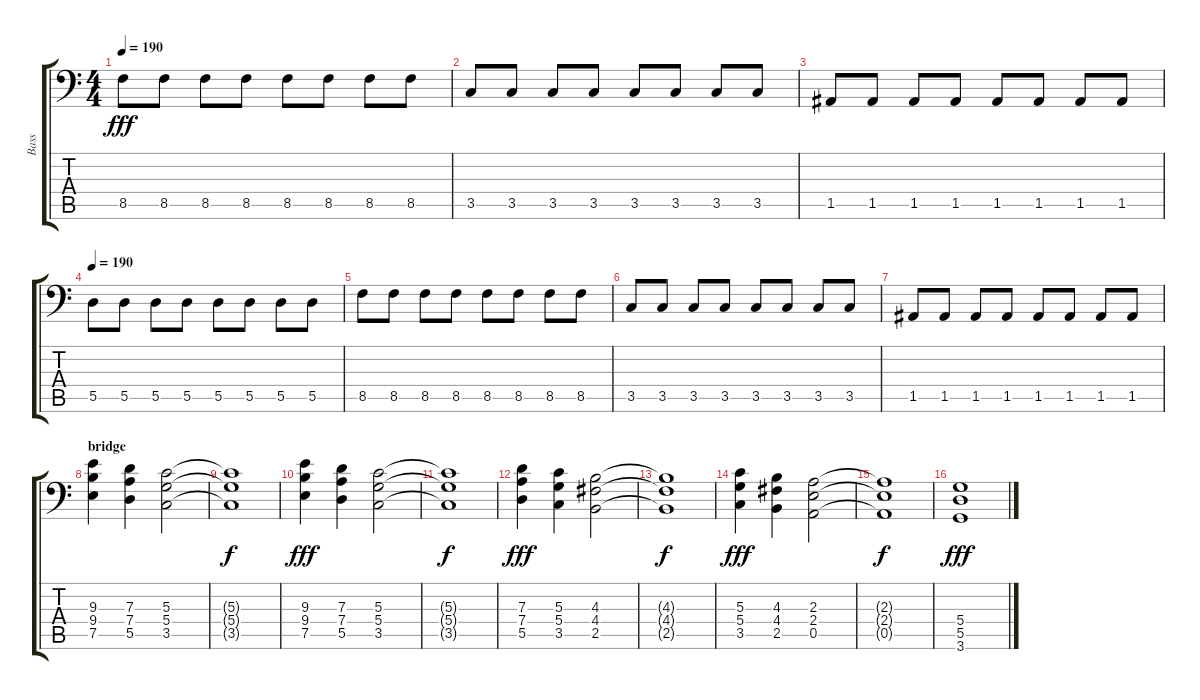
\track ("Bass" "Bass") {instrument electricbassfinger}
\staff {score tabs}
\tuning (E3 B2 G2 D2 A1 E1) {hide}
\ts (4 4)
\tempo 190
\clef f4
\ks c
8.5.8{dy fff} 8.5.8 8.5.8 8.5.8 8.5.8 8.5.8 8.5.8 8.5.8 |
3.5.8 3.5.8 3.5.8 3.5.8 3.5.8 3.5.8 3.5.8 3.5.8 |
1.5.8 1.5.8 1.5.8 1.5.8 1.5.8 1.5.8 1.5.8 1.5.8 |
\tempo 190
5.5.8 5.5.8 5.5.8 5.5.8 5.5.8 5.5.8 5.5.8 5.5.8 |
8.5.8 8.5.8 8.5.8 8.5.8 8.5.8 8.5.8 8.5.8 8.5.8 |
3.5.8 3.5.8 3.5.8 3.5.8 3.5.8 3.5.8 3.5.8 3.5.8 |
1.5.8 1.5.8 1.5.8 1.5.8 1.5.8 1.5.8 1.5.8 1.5.8 |
\section ("" "bridge")
(9.3 9.4 7.5).4 (7.3 7.4 5.5).4 (5.3 5.4 3.5).2 |
(5.3{t} 5.4{t} 3.5{t}).1{dy f} |
(9.3 9.4 7.5).4{dy fff} (7.3 7.4 5.5).4 (5.3 5.4 3.5).2 |
(5.3{t} 5.4{t} 3.5{t}).1{dy f} |
(7.3 7.4 5.5).4{dy fff} (5.3 5.4 3.5).4 (4.3 4.4 2.5).2 |
(4.3{t} 4.4{t} 2.5{t}).1{dy f} |
(5.3 5.4 3.5).4{dy fff} (4.3 4.4 2.5).4 (2.3 2.4 0.5).2 |
(2.3{t} 2.4{t} 0.5{t}).1{dy f} |
(5.4 5.5 3.6).1{dy fff}
